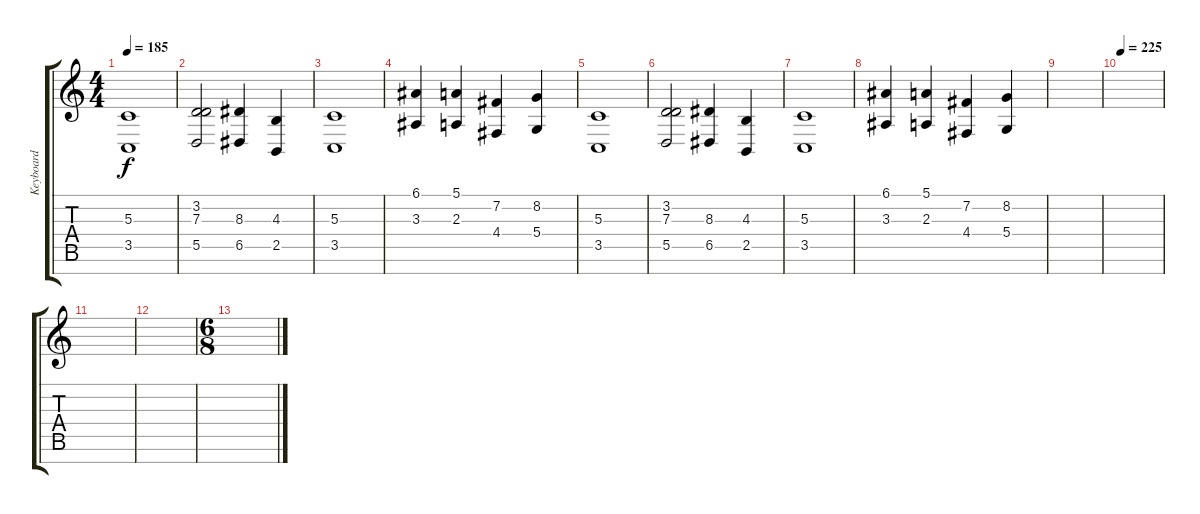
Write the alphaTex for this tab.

\track ("Keyboard" "Keyboard") {instrument stringensemble2}
\staff {score tabs}
\tuning (E4 B3 G3 D3 A2 E2 B1) {hide}
\ts (4 4)
\tempo 185
\clef g2
\ks c
(5.3 3.5).1{dy f} |
(3.2 7.3 5.5).2 (8.3 6.5).4 (4.3 2.5).4 |
(5.3 3.5).1 |
(6.1 3.3).4 (5.1 2.3).4 (7.2 4.4).4 (8.2 5.4).4 |
(5.3 3.5).1 |
(3.2 7.3 5.5).2 (8.3 6.5).4 (4.3 2.5).4 |
(5.3 3.5).1 |
(6.1 3.3).4 (5.1 2.3).4 (7.2 4.4).4 (8.2 5.4).4 |
|
\tempo 225
|
|
|
\ts (6 8)
